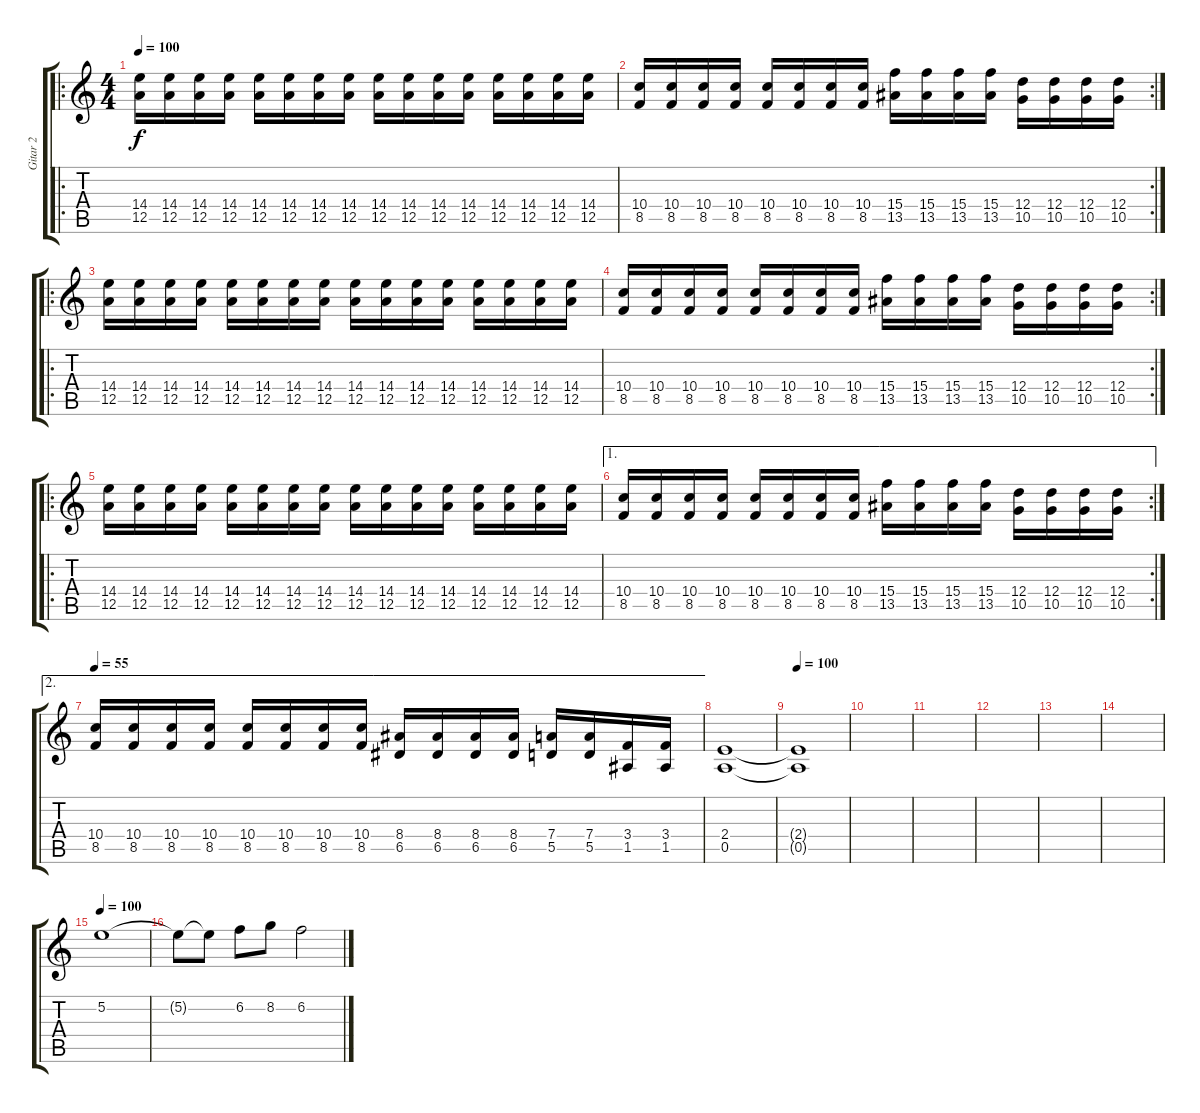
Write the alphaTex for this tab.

\track ("Gitar 2" "Gitar 2") {instrument overdrivenguitar}
\staff {score tabs}
\tuning (E4 B3 G3 D3 A2 E2) {hide}
\ro
\ts (4 4)
\tempo 100
\clef g2
\ks c
(14.4 12.5).16{dy f} (14.4 12.5).16 (14.4 12.5).16 (14.4 12.5).16 (14.4 12.5).16 (14.4 12.5).16 (14.4 12.5).16 (14.4 12.5).16 (14.4 12.5).16 (14.4 12.5).16 (14.4 12.5).16 (14.4 12.5).16 (14.4 12.5).16 (14.4 12.5).16 (14.4 12.5).16 (14.4 12.5).16 |
\rc 2
(10.4 8.5).16 (10.4 8.5).16 (10.4 8.5).16 (10.4 8.5).16 (10.4 8.5).16 (10.4 8.5).16 (10.4 8.5).16 (10.4 8.5).16 (15.4 13.5).16 (15.4 13.5).16 (15.4 13.5).16 (15.4 13.5).16 (12.4 10.5).16 (12.4 10.5).16 (12.4 10.5).16 (12.4 10.5).16 |
\ro
(14.4 12.5).16 (14.4 12.5).16 (14.4 12.5).16 (14.4 12.5).16 (14.4 12.5).16 (14.4 12.5).16 (14.4 12.5).16 (14.4 12.5).16 (14.4 12.5).16 (14.4 12.5).16 (14.4 12.5).16 (14.4 12.5).16 (14.4 12.5).16 (14.4 12.5).16 (14.4 12.5).16 (14.4 12.5).16 |
\rc 2
(10.4 8.5).16 (10.4 8.5).16 (10.4 8.5).16 (10.4 8.5).16 (10.4 8.5).16 (10.4 8.5).16 (10.4 8.5).16 (10.4 8.5).16 (15.4 13.5).16 (15.4 13.5).16 (15.4 13.5).16 (15.4 13.5).16 (12.4 10.5).16 (12.4 10.5).16 (12.4 10.5).16 (12.4 10.5).16 |
\ro
(14.4 12.5).16 (14.4 12.5).16 (14.4 12.5).16 (14.4 12.5).16 (14.4 12.5).16 (14.4 12.5).16 (14.4 12.5).16 (14.4 12.5).16 (14.4 12.5).16 (14.4 12.5).16 (14.4 12.5).16 (14.4 12.5).16 (14.4 12.5).16 (14.4 12.5).16 (14.4 12.5).16 (14.4 12.5).16 |
\ae 1
\rc 2
(10.4 8.5).16 (10.4 8.5).16 (10.4 8.5).16 (10.4 8.5).16 (10.4 8.5).16 (10.4 8.5).16 (10.4 8.5).16 (10.4 8.5).16 (15.4 13.5).16 (15.4 13.5).16 (15.4 13.5).16 (15.4 13.5).16 (12.4 10.5).16 (12.4 10.5).16 (12.4 10.5).16 (12.4 10.5).16 |
\ae 2
\tempo 55
(10.4 8.5).16 (10.4 8.5).16 (10.4 8.5).16 (10.4 8.5).16 (10.4 8.5).16 (10.4 8.5).16 (10.4 8.5).16 (10.4 8.5).16 (8.4 6.5).16 (8.4 6.5).16 (8.4 6.5).16 (8.4 6.5).16 (7.4 5.5).16 (7.4 5.5).16 (3.4 1.5).16 (3.4 1.5).16 |
\section ("" "")
(2.4 0.5).1{volume 0} |
\tempo 100
(2.4{t} 0.5{t}).1 |
|
|
|
|
|
\tempo 100
5.2.1{volume 10} |
5.2{t}.8 5.2{t}.8 6.2.8 8.2.8 6.2.2
